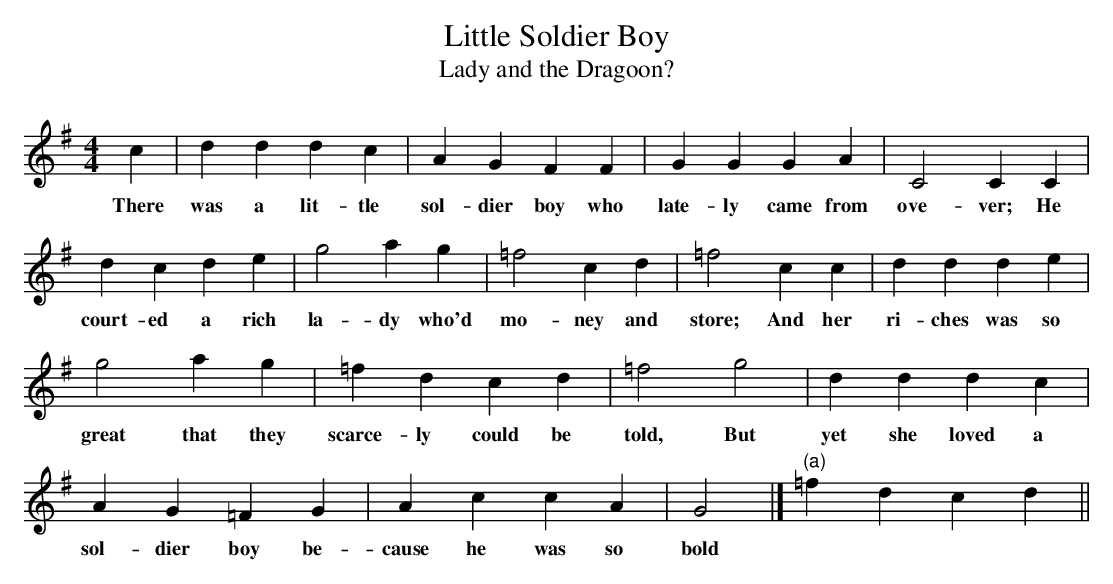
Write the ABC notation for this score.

X:1
T:Little Soldier Boy
T:Lady and the Dragoon?
M:4/4
L:1/4
K:G
c | d d d c | A G F F | G G G A | C2 C C |
w:There was a lit-tle sol-dier boy who late-ly came from ove-ver; He
d c d e | g2 a g | =f2 c d | =f2 c c | d d d e |
w:court-ed a rich la-dy who'd mo-ney and store; And her ri-ches was so
g2 a g | =f d c d | =f2 g2 | d d d c |
w: great that they scarce-ly could be told, But yet she loved a
A G =F G | A c c A | G2 |]"^(a)" =f d c d  ||
w:sol-dier boy be-cause he was so bold
